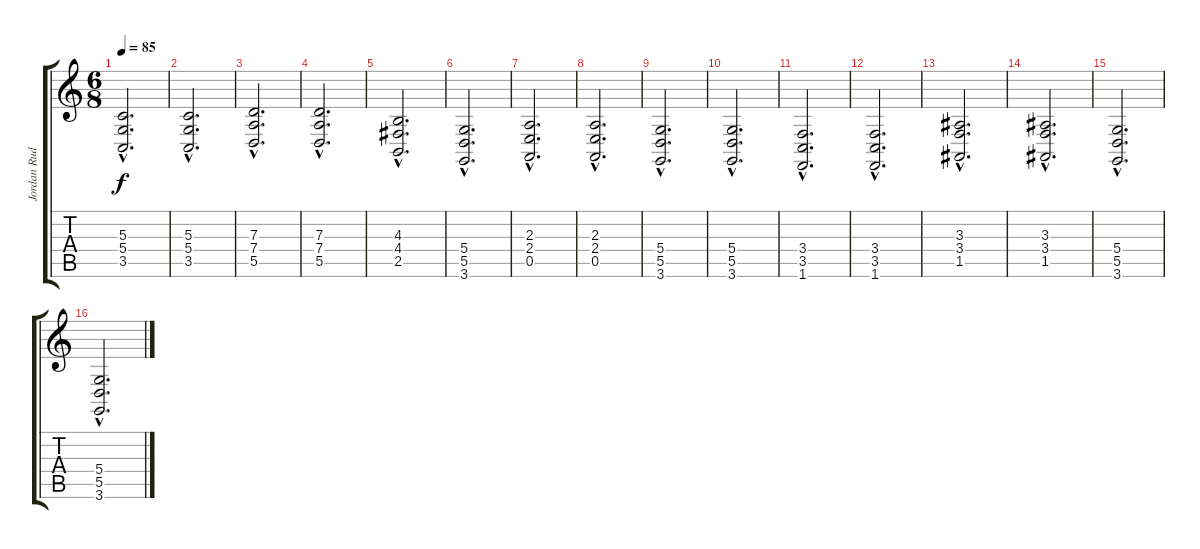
\track ("Jordan Rudess" "Jordan Rud") {instrument stringensemble1}
\staff {score tabs}
\tuning (E4 B3 G3 D3 A2 E2) {hide}
\ts (6 8)
\tempo 85
\clef g2
\ks c
(5.3{hac} 5.4{hac} 3.5{hac}).2{d dy f} |
(5.3{hac} 5.4{hac} 3.5{hac}).2{d} |
(7.3{hac} 7.4{hac} 5.5{hac}).2{d} |
(7.3{hac} 7.4{hac} 5.5{hac}).2{d} |
(4.3{hac} 4.4{hac} 2.5{hac}).2{d} |
(5.4{hac} 5.5{hac} 3.6{hac}).2{d} |
(2.3{hac} 2.4{hac} 0.5{hac}).2{d} |
(2.3{hac} 2.4{hac} 0.5{hac}).2{d} |
(5.4{hac} 5.5{hac} 3.6{hac}).2{d} |
(5.4{hac} 5.5{hac} 3.6{hac}).2{d} |
(3.4{hac} 3.5{hac} 1.6{hac}).2{d} |
(3.4{hac} 3.5{hac} 1.6{hac}).2{d} |
(3.3{hac} 3.4{hac} 1.5{hac}).2{d} |
(3.3{hac} 3.4{hac} 1.5{hac}).2{d} |
(5.4{hac} 5.5{hac} 3.6{hac}).2{d} |
(5.4{hac} 5.5{hac} 3.6{hac}).2{d}
